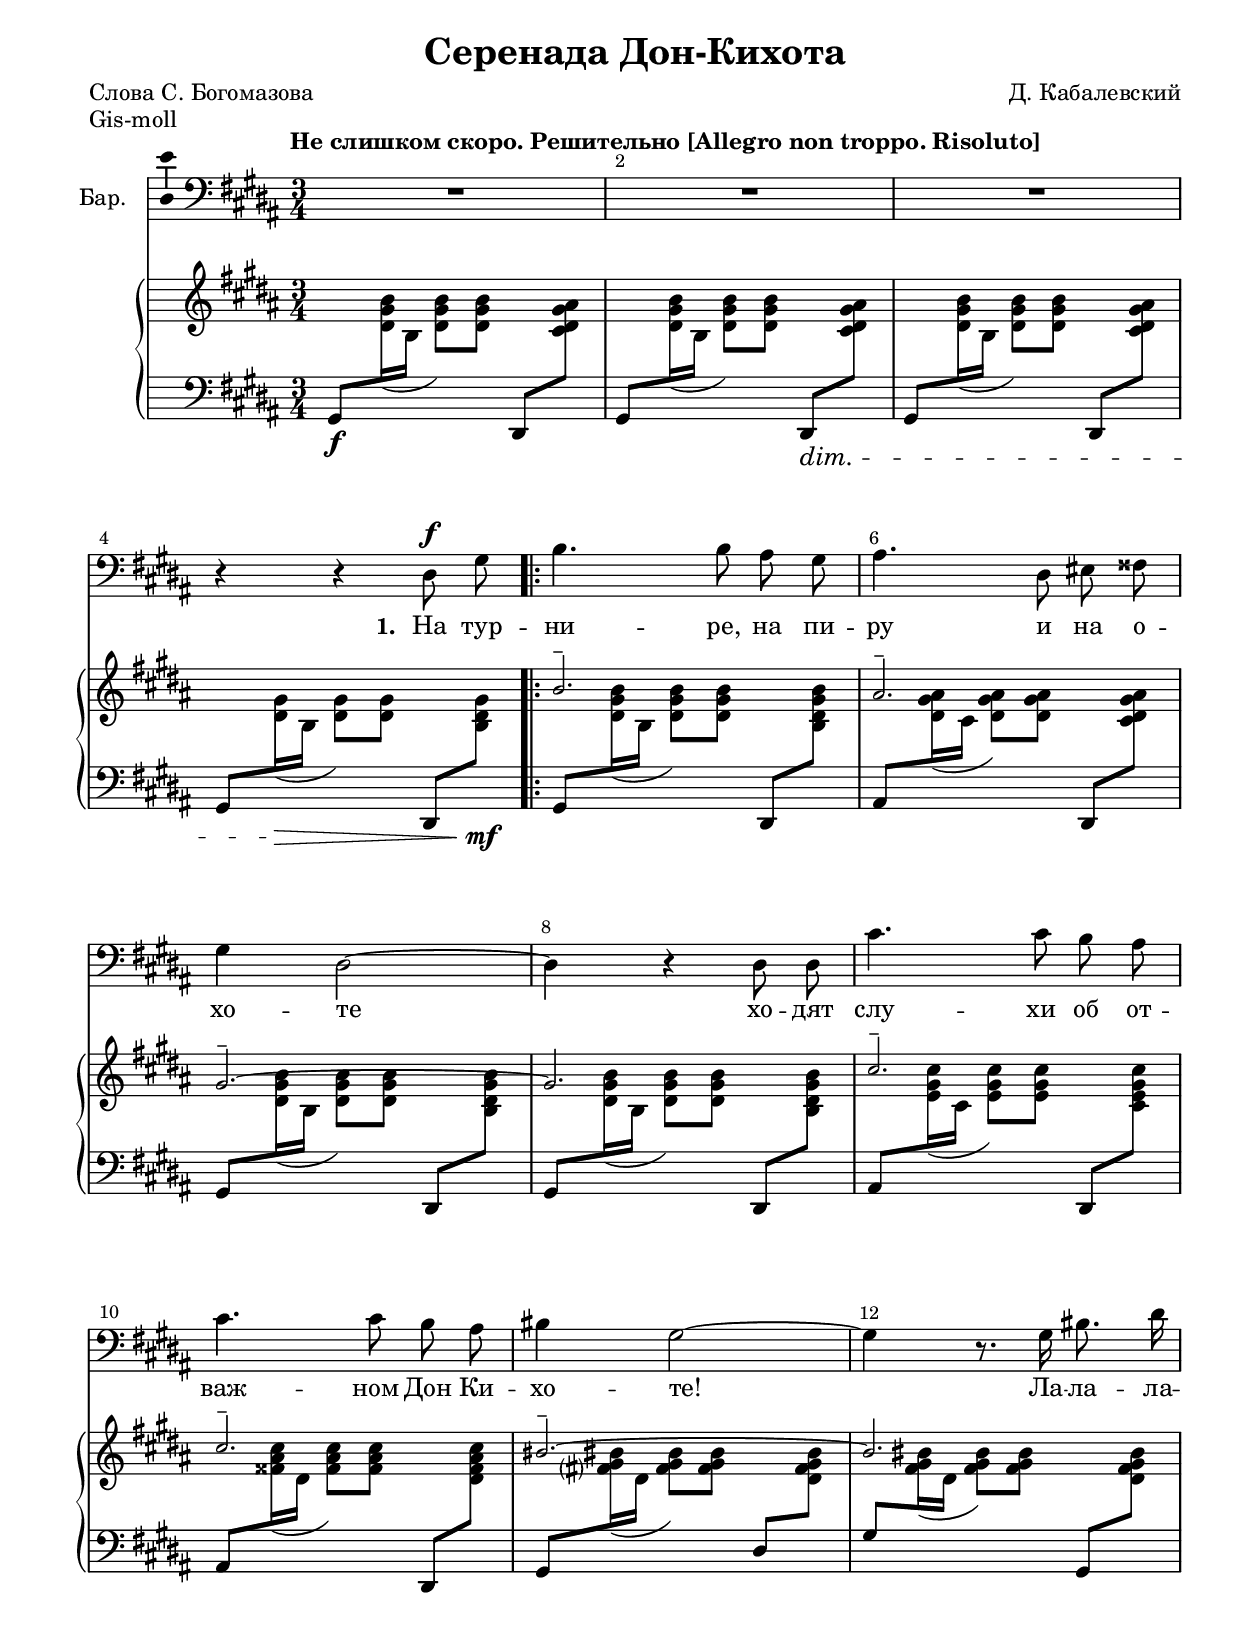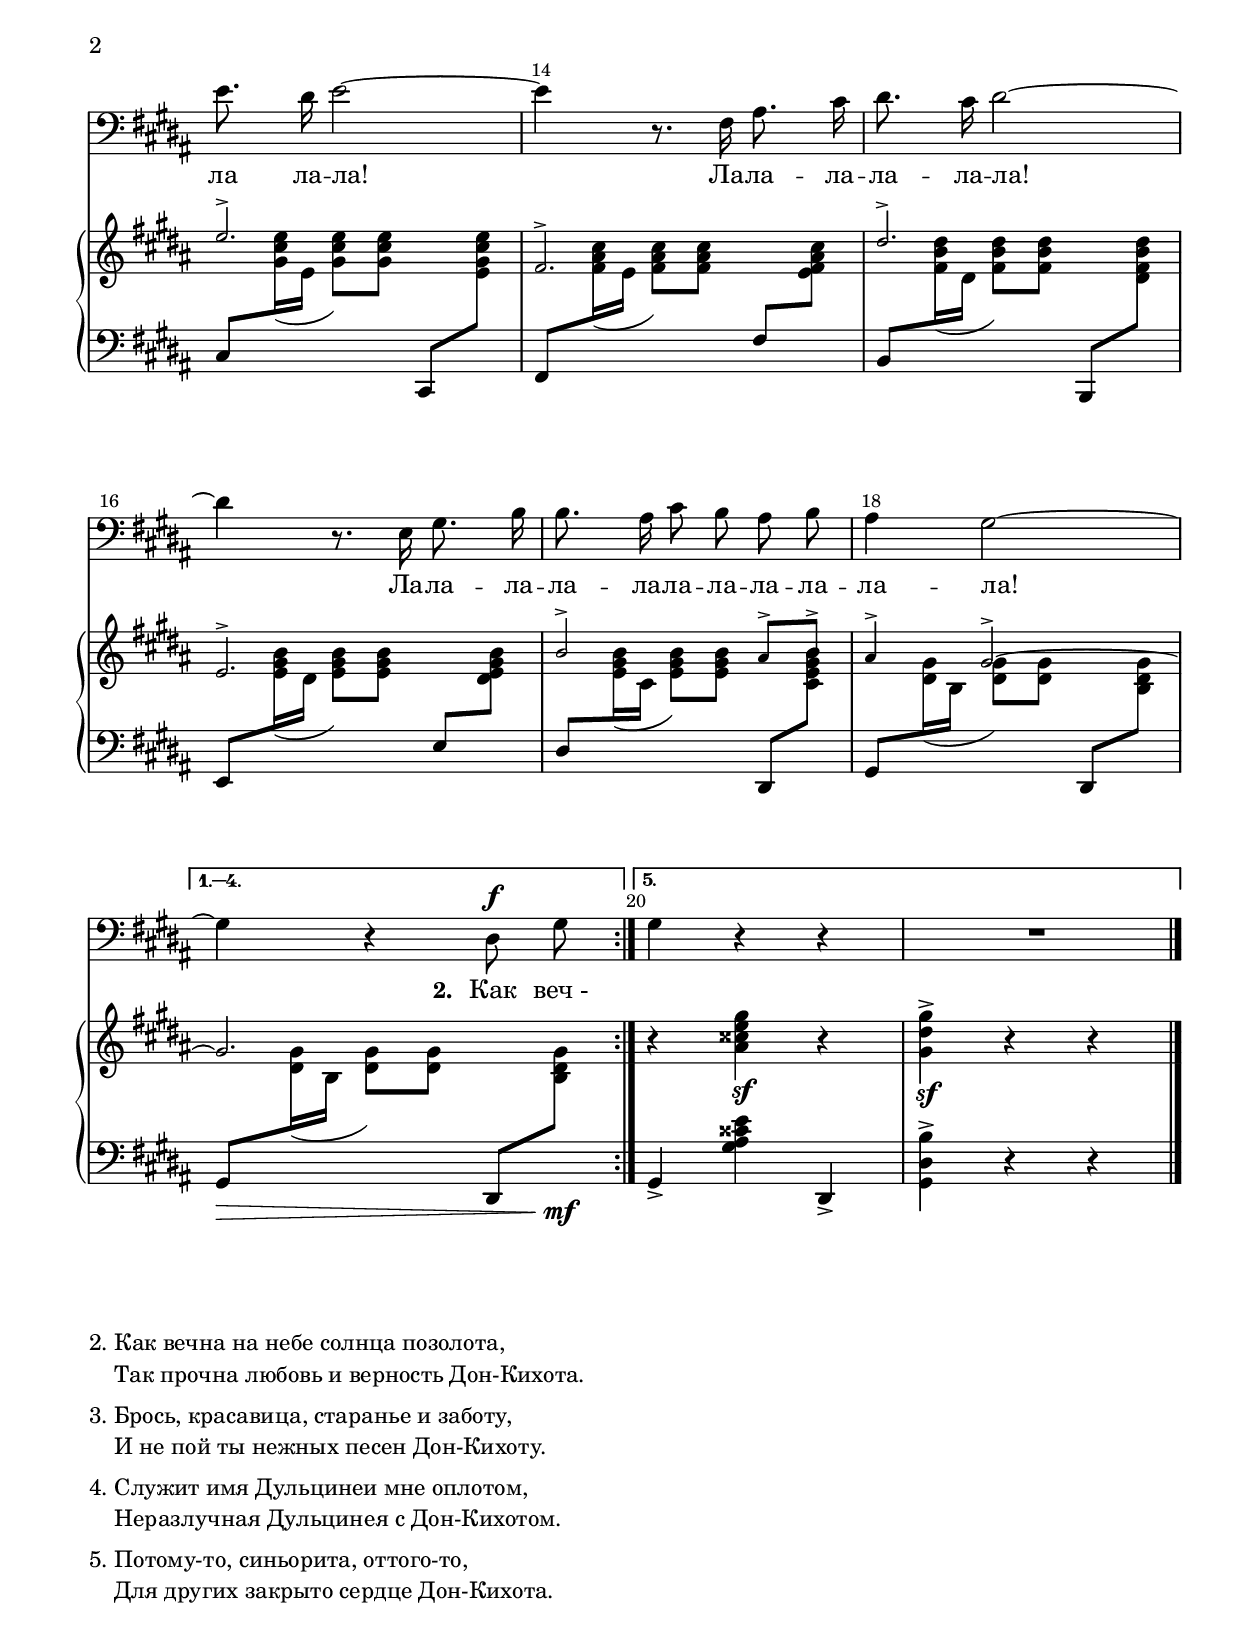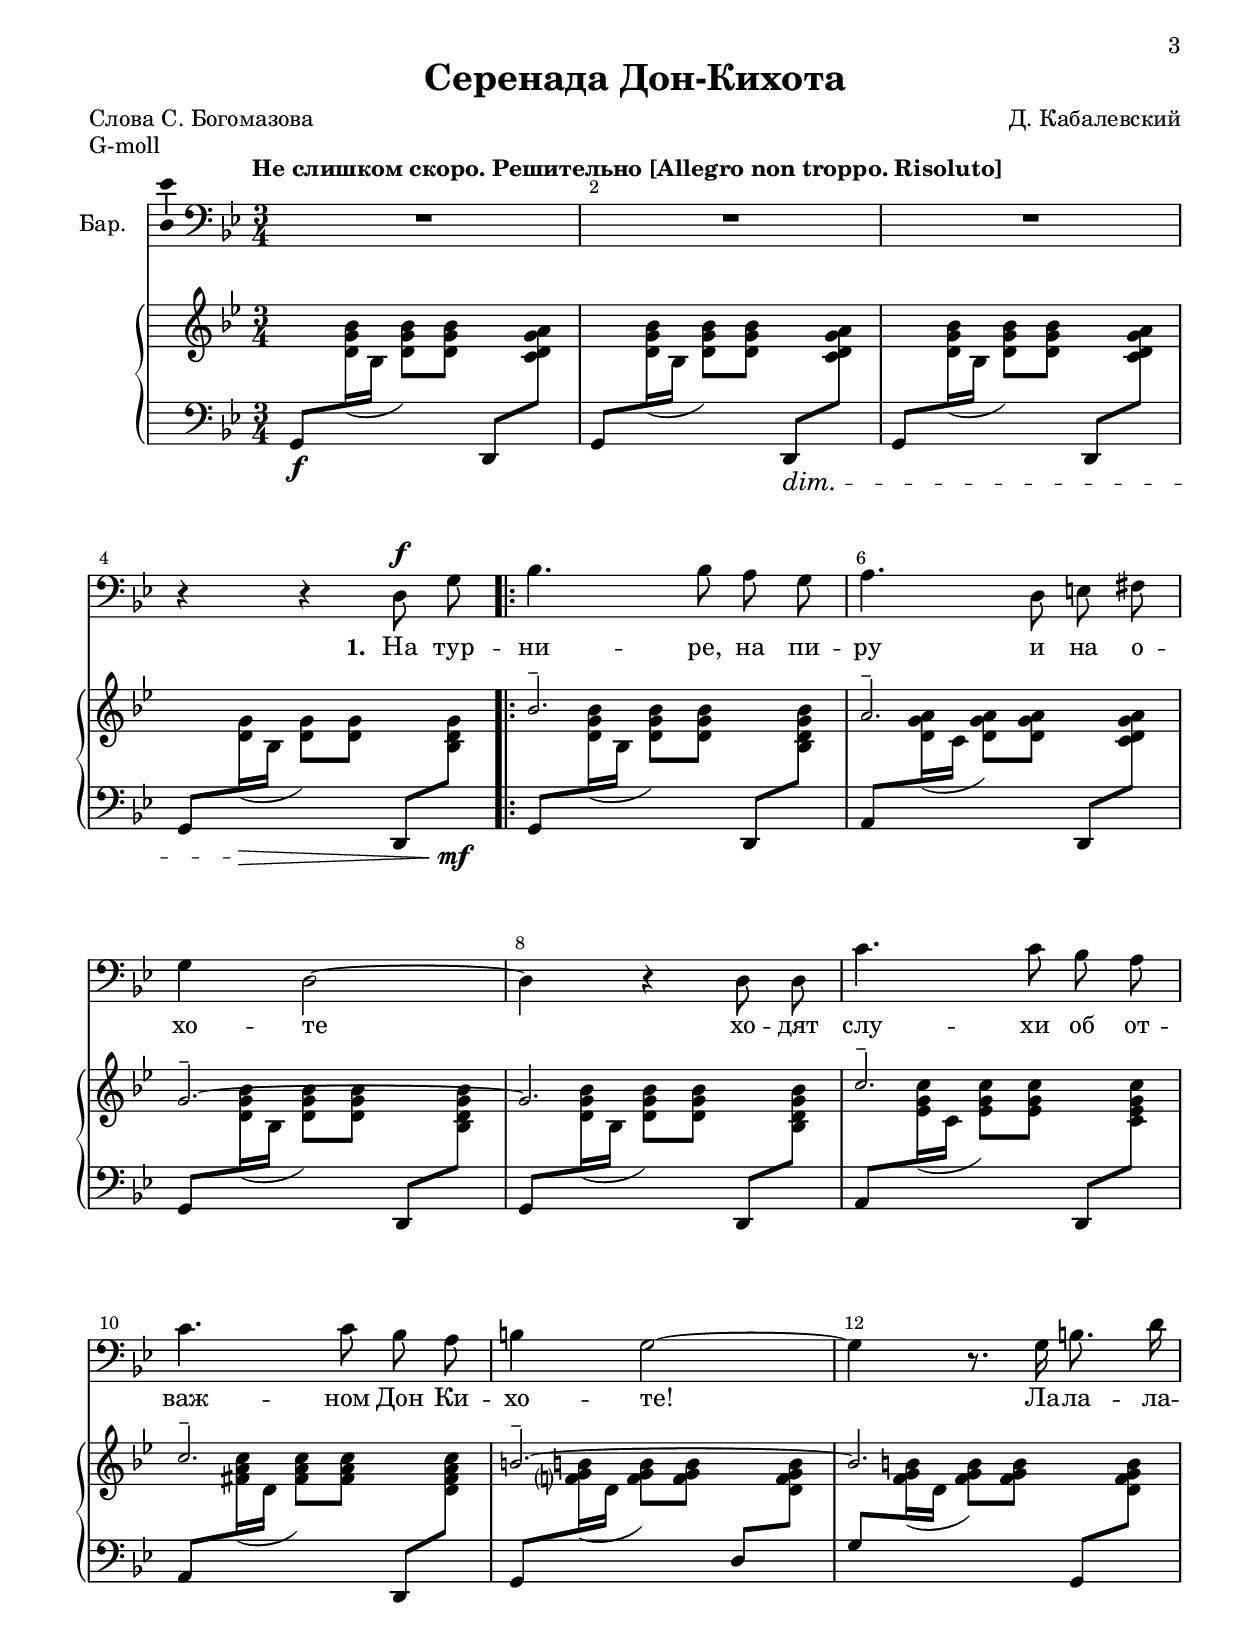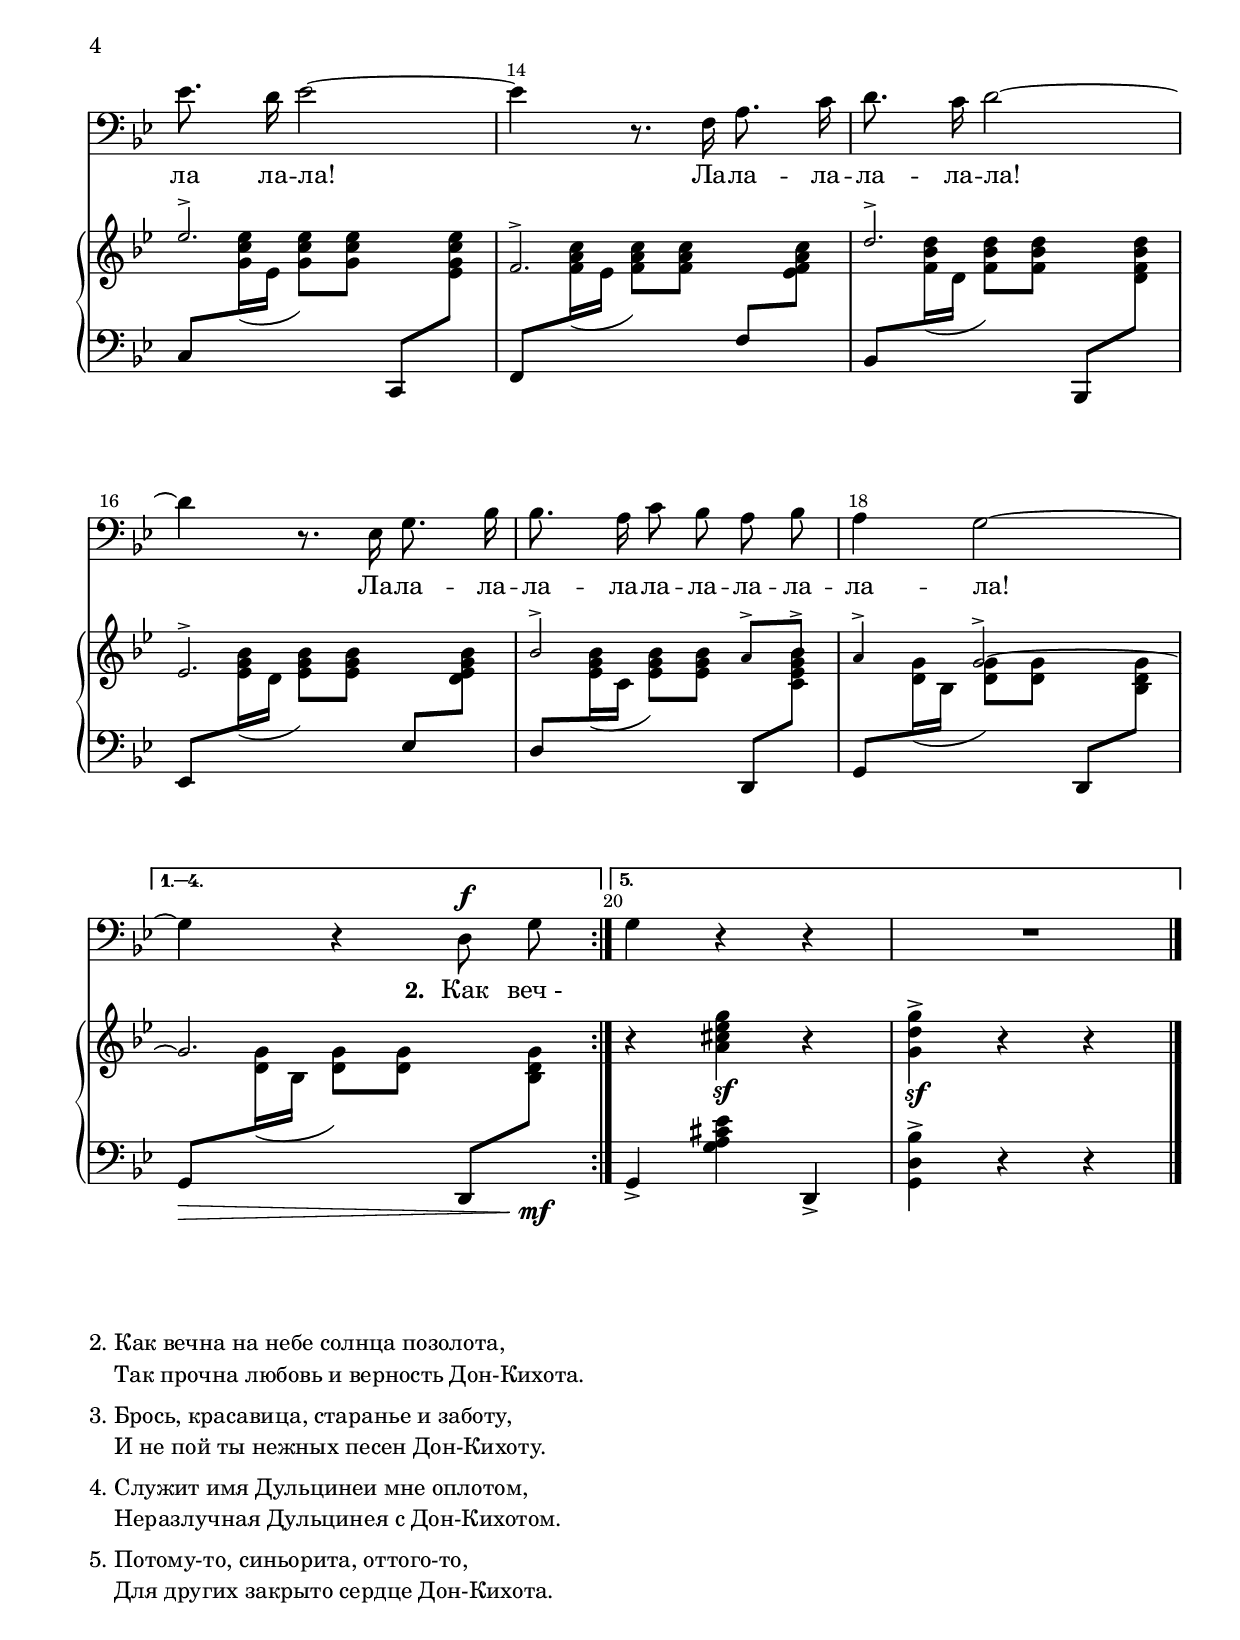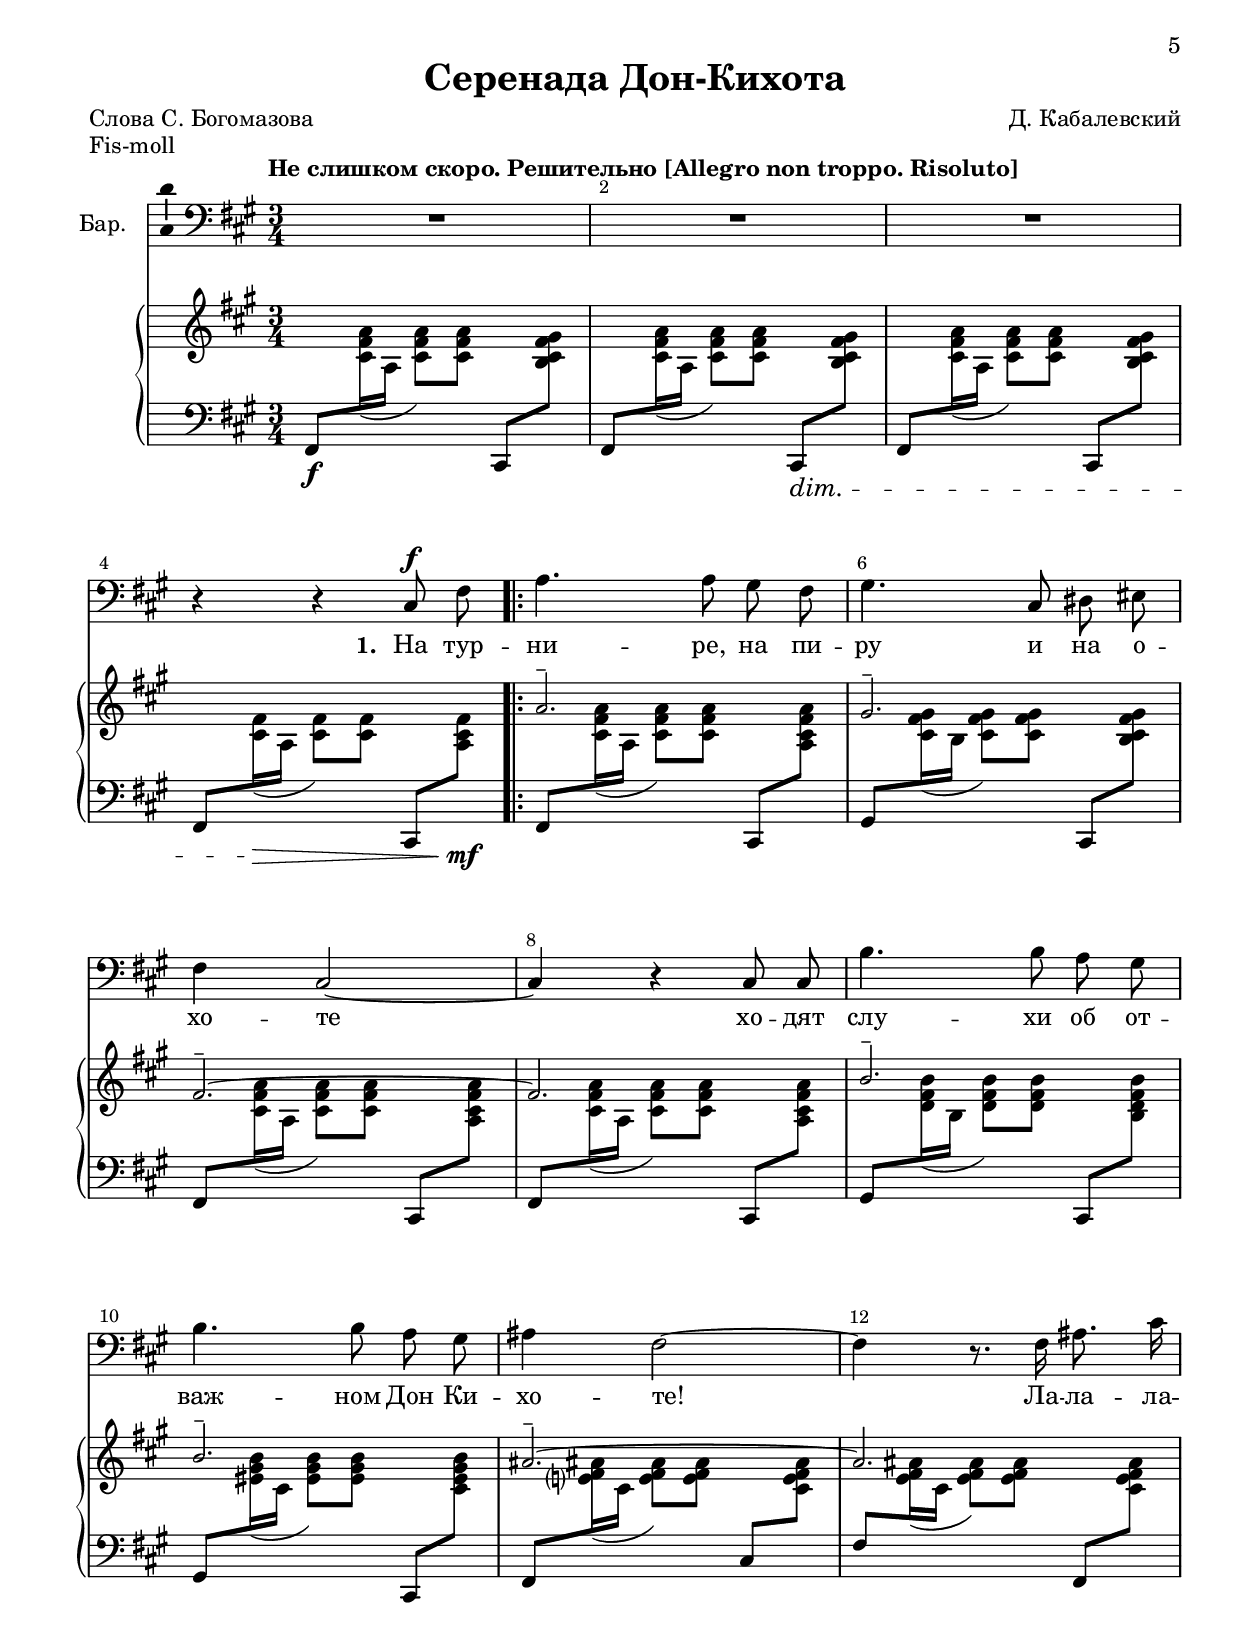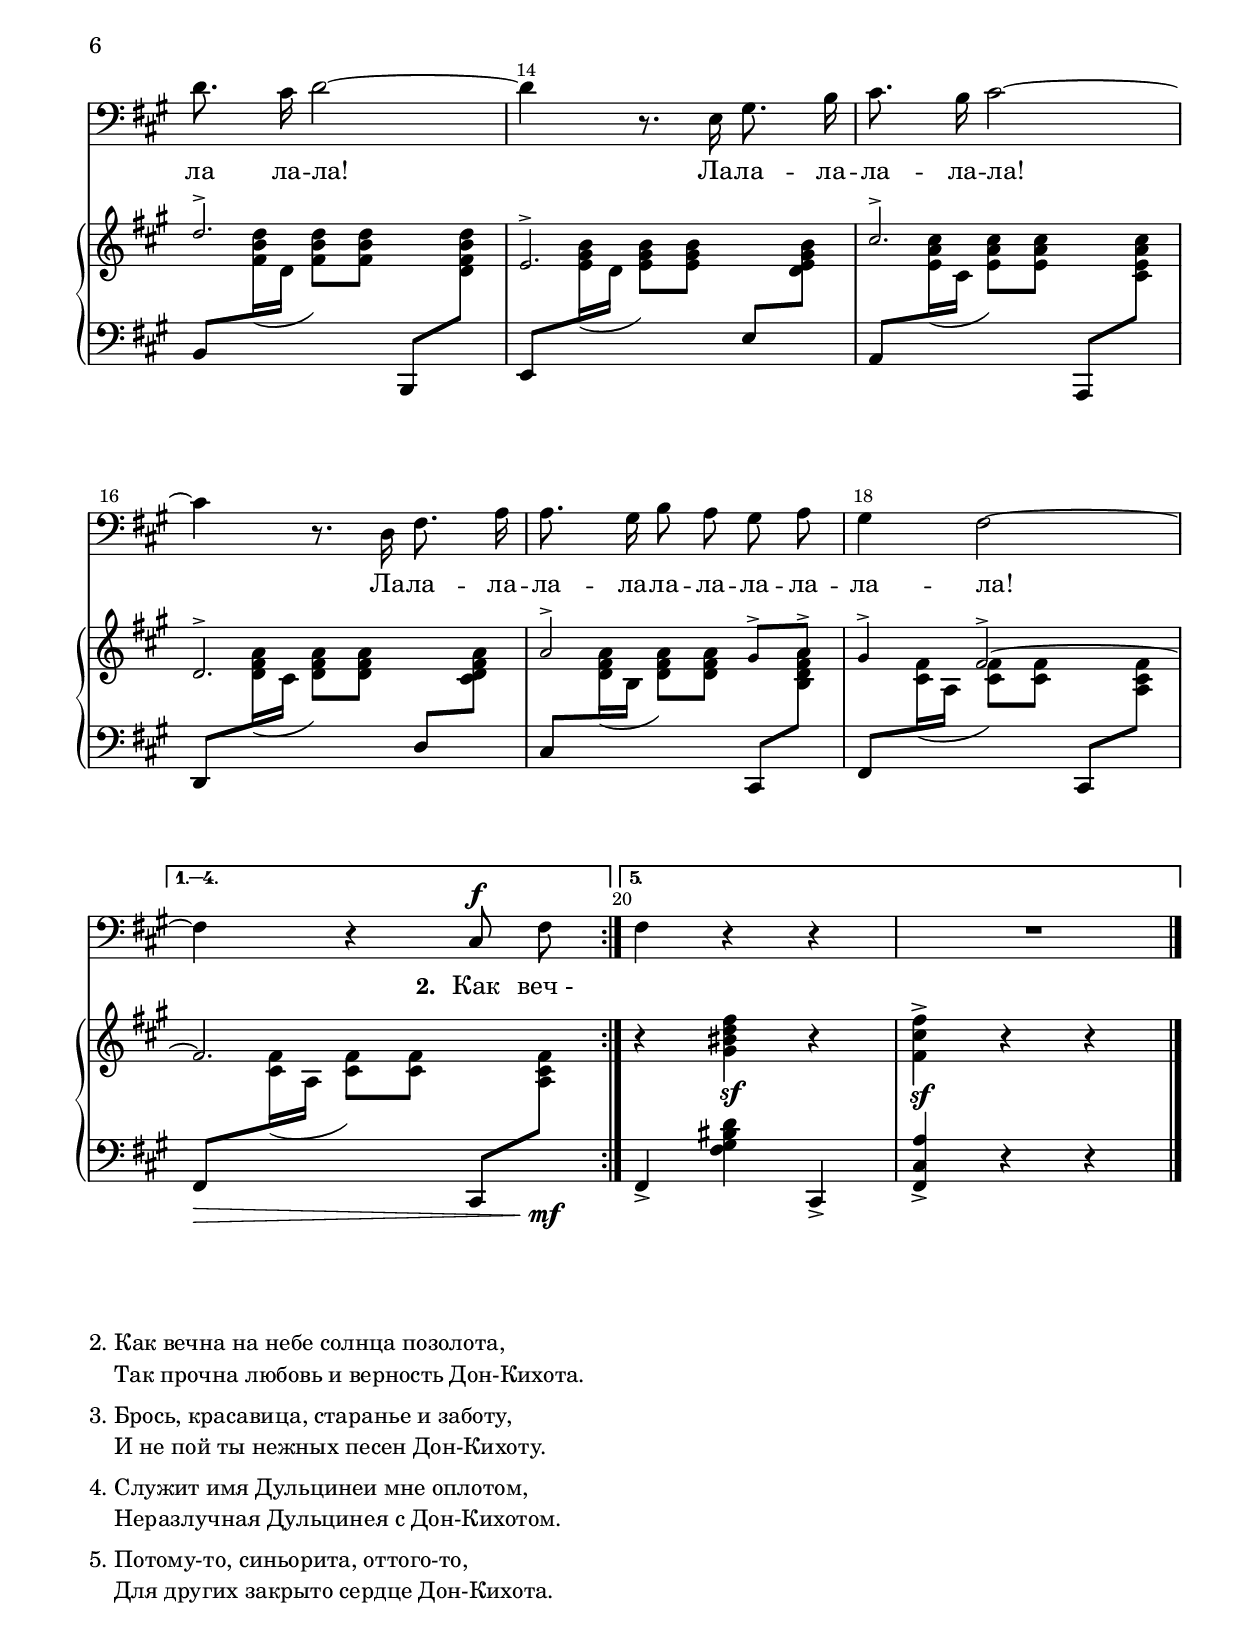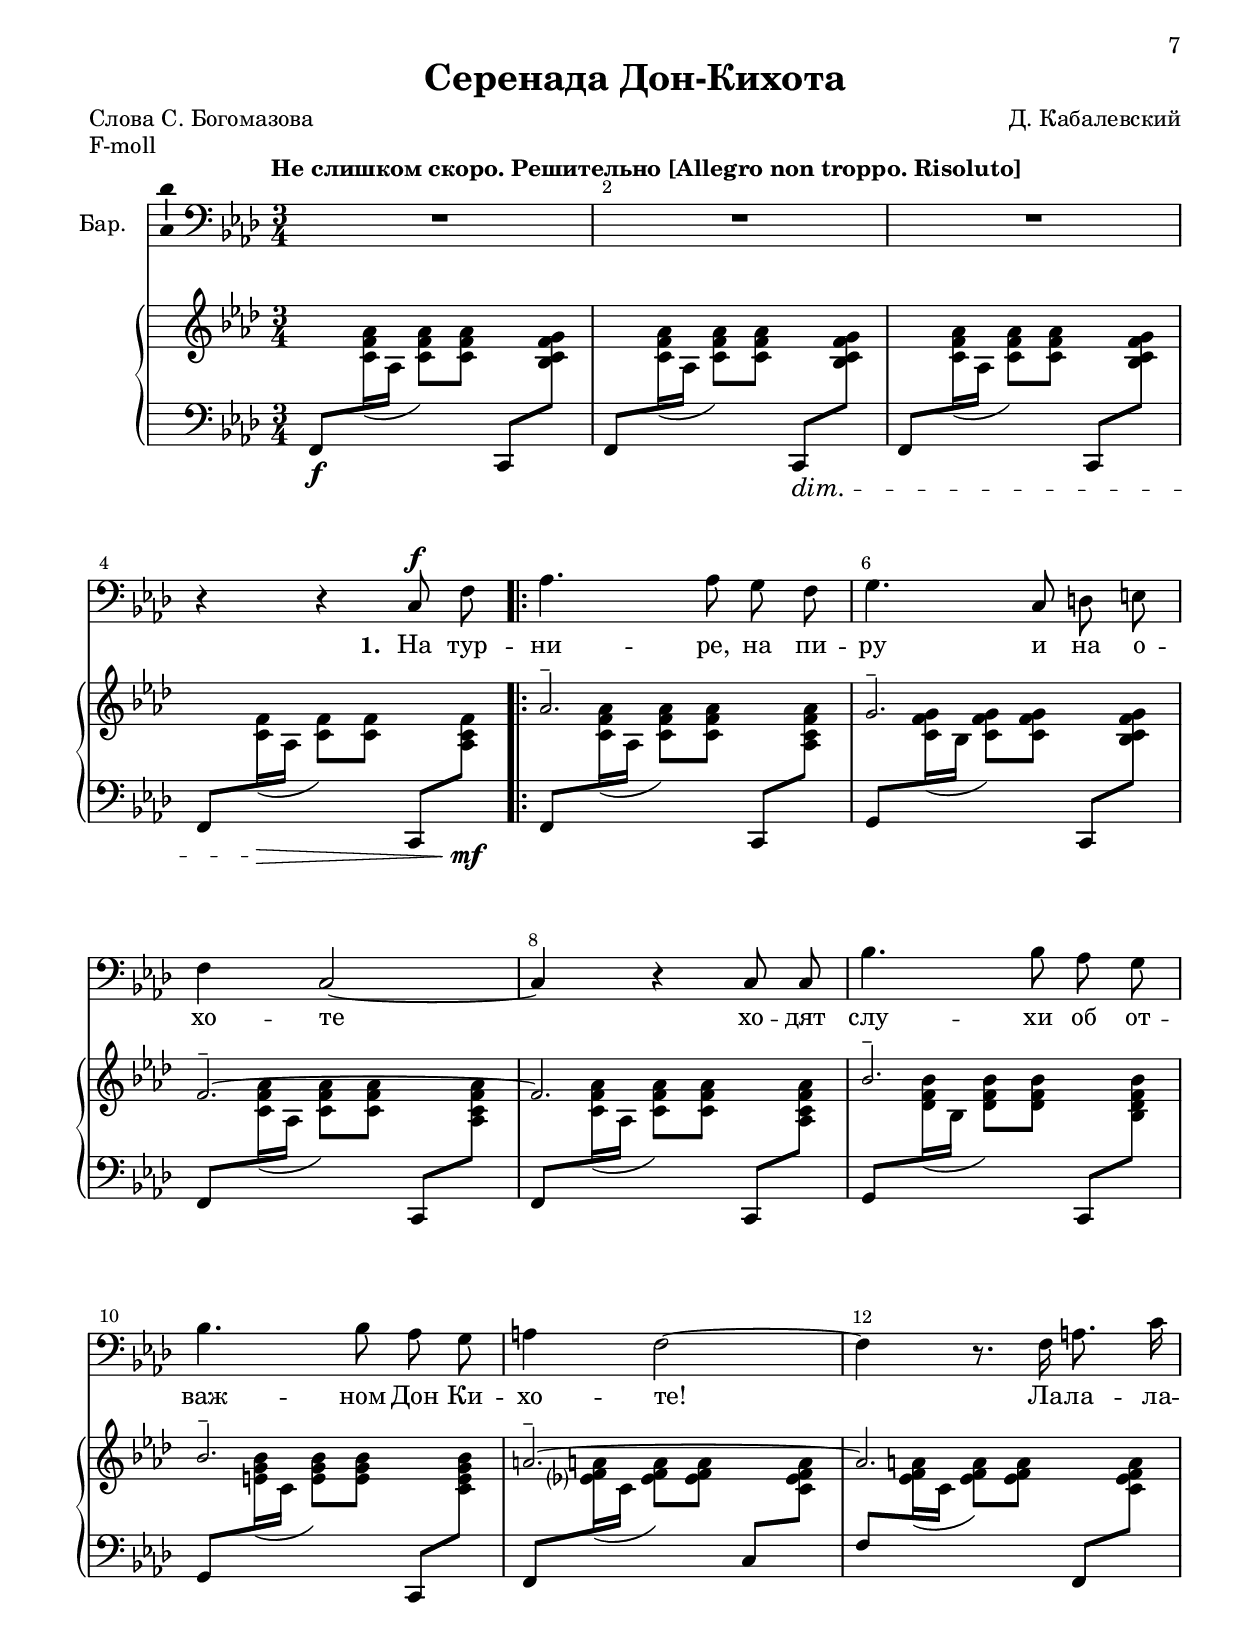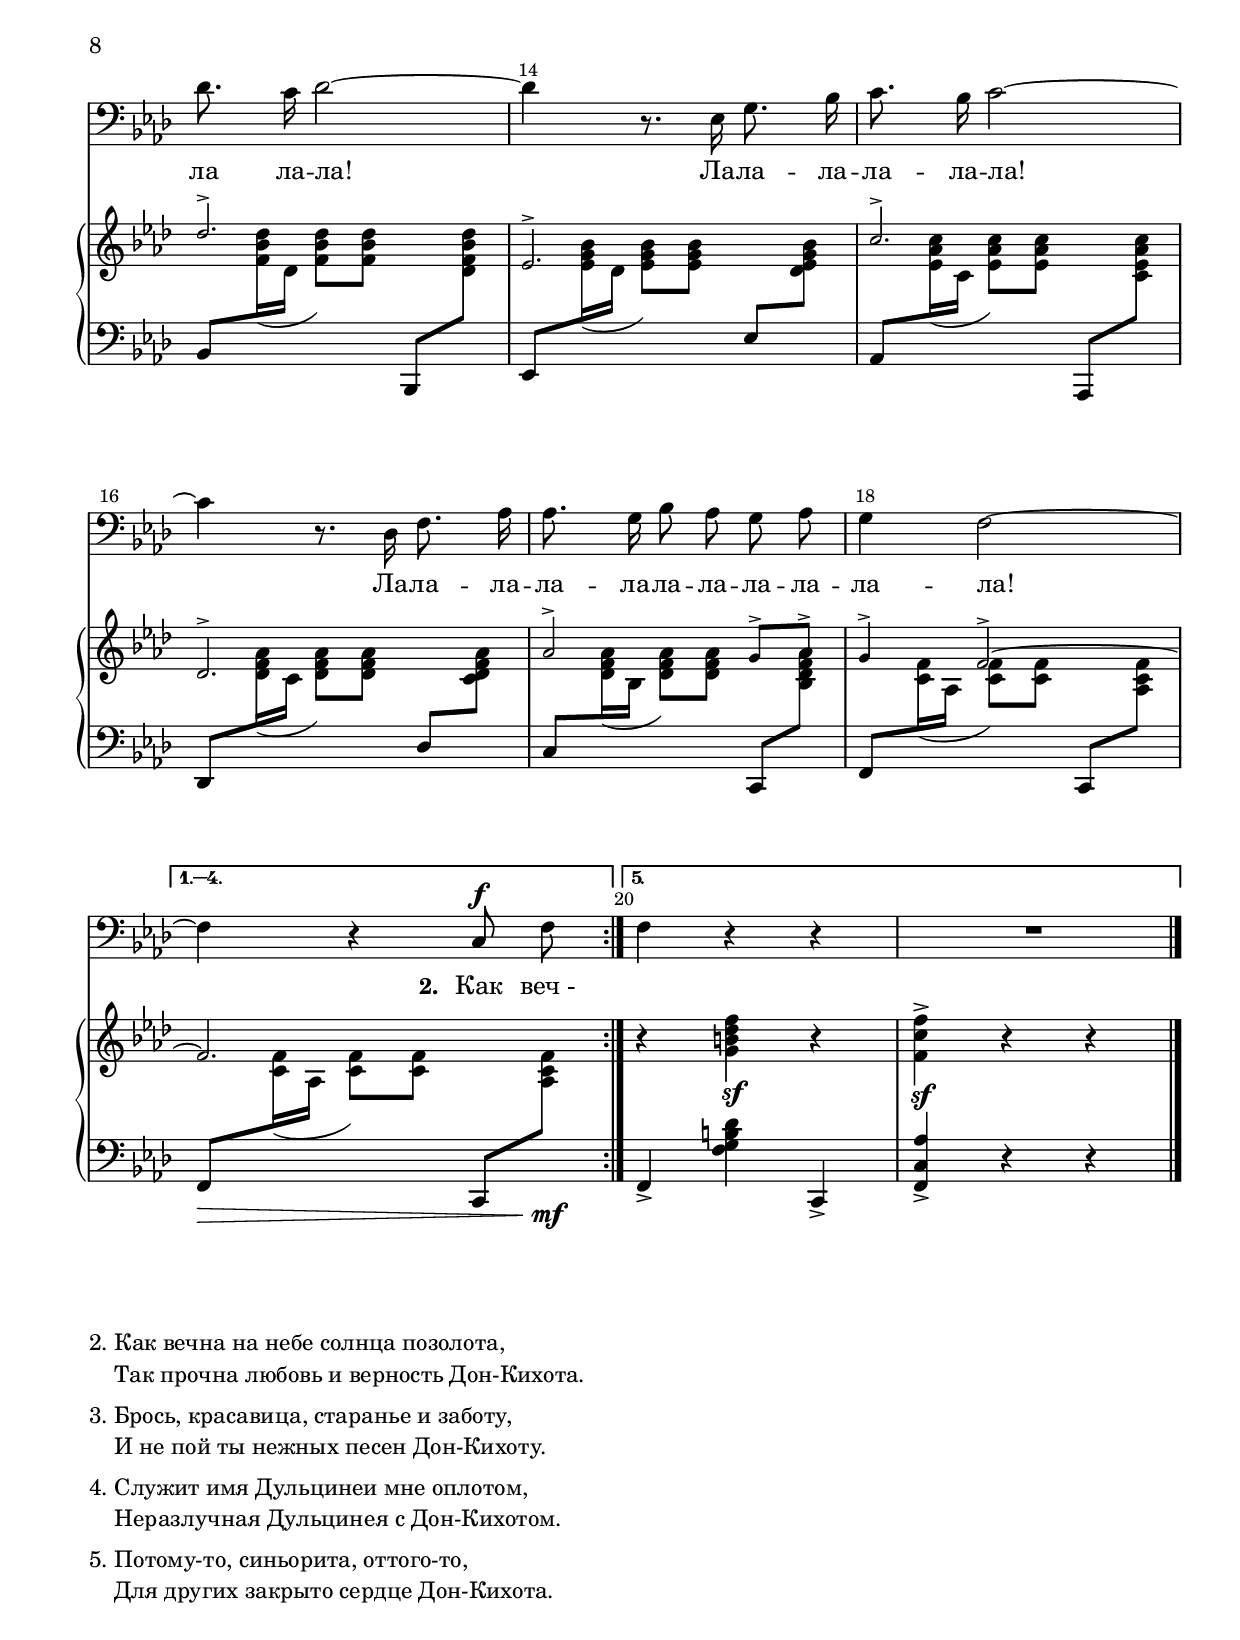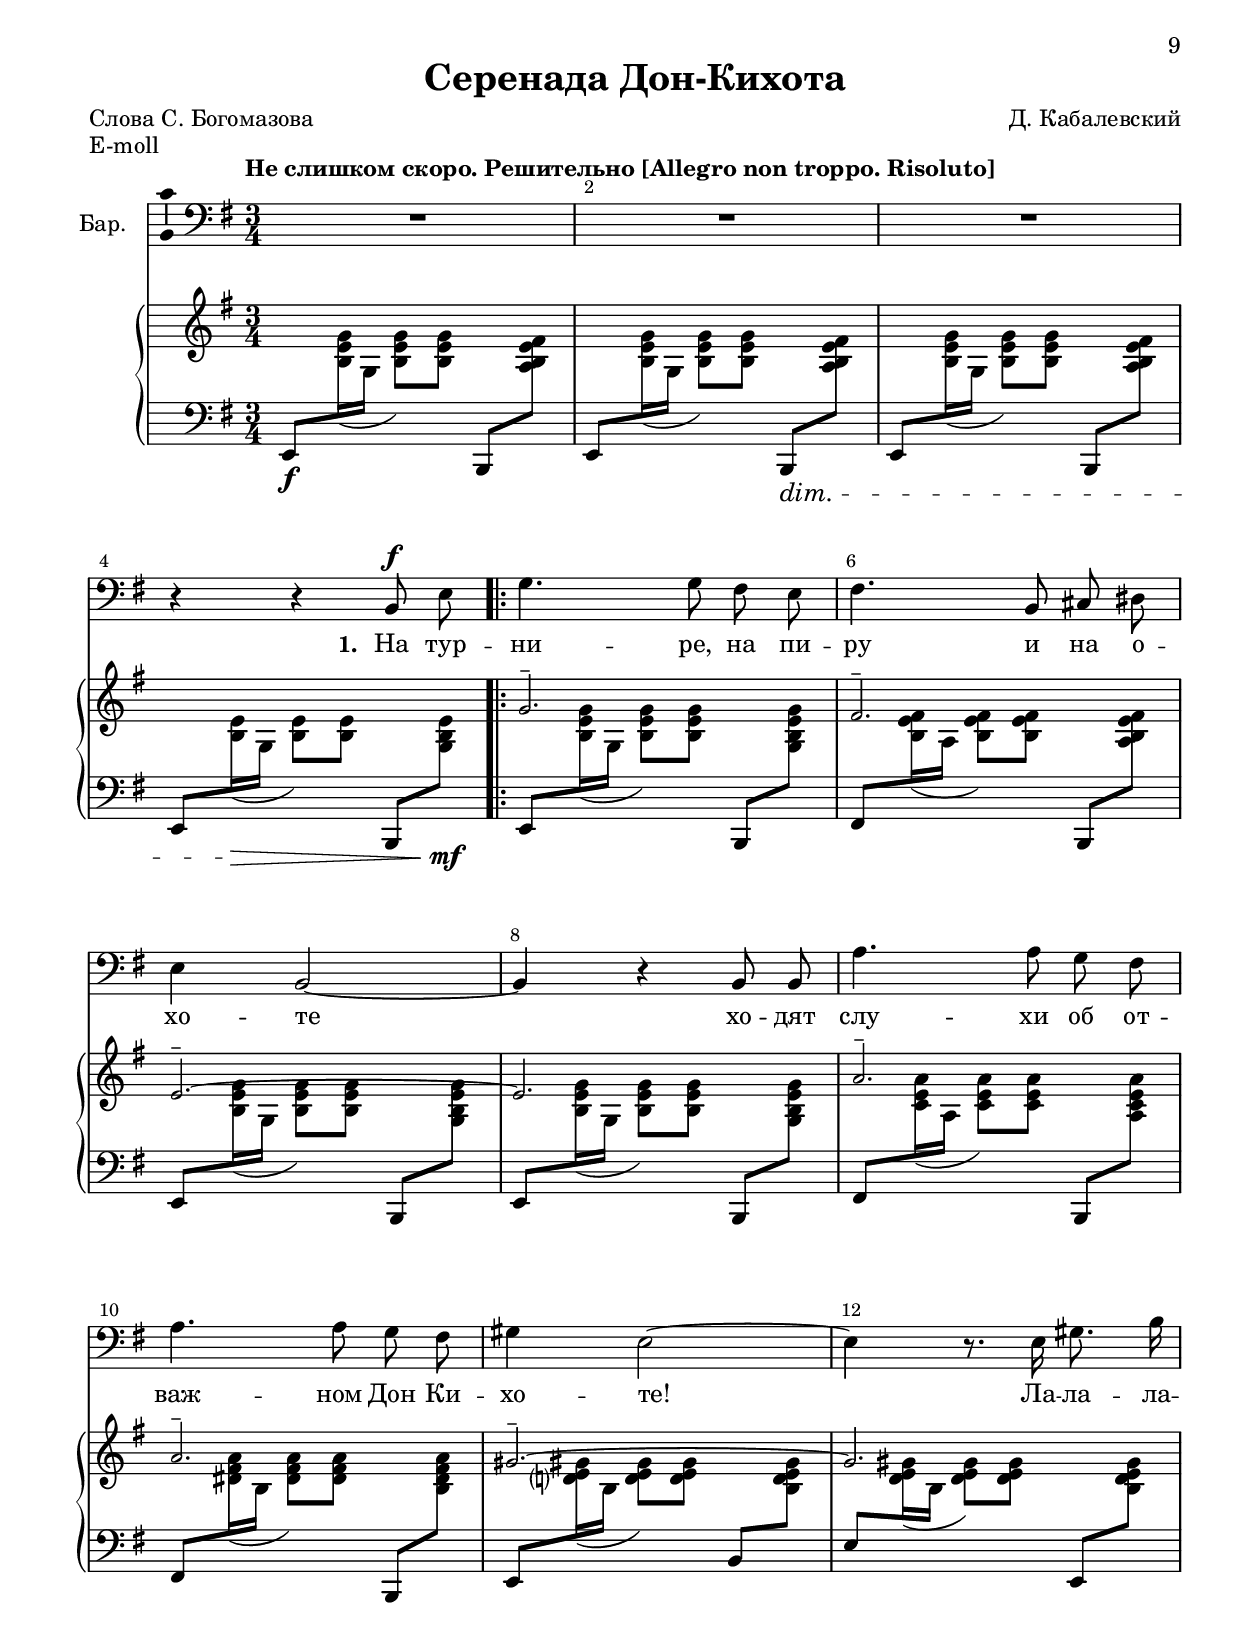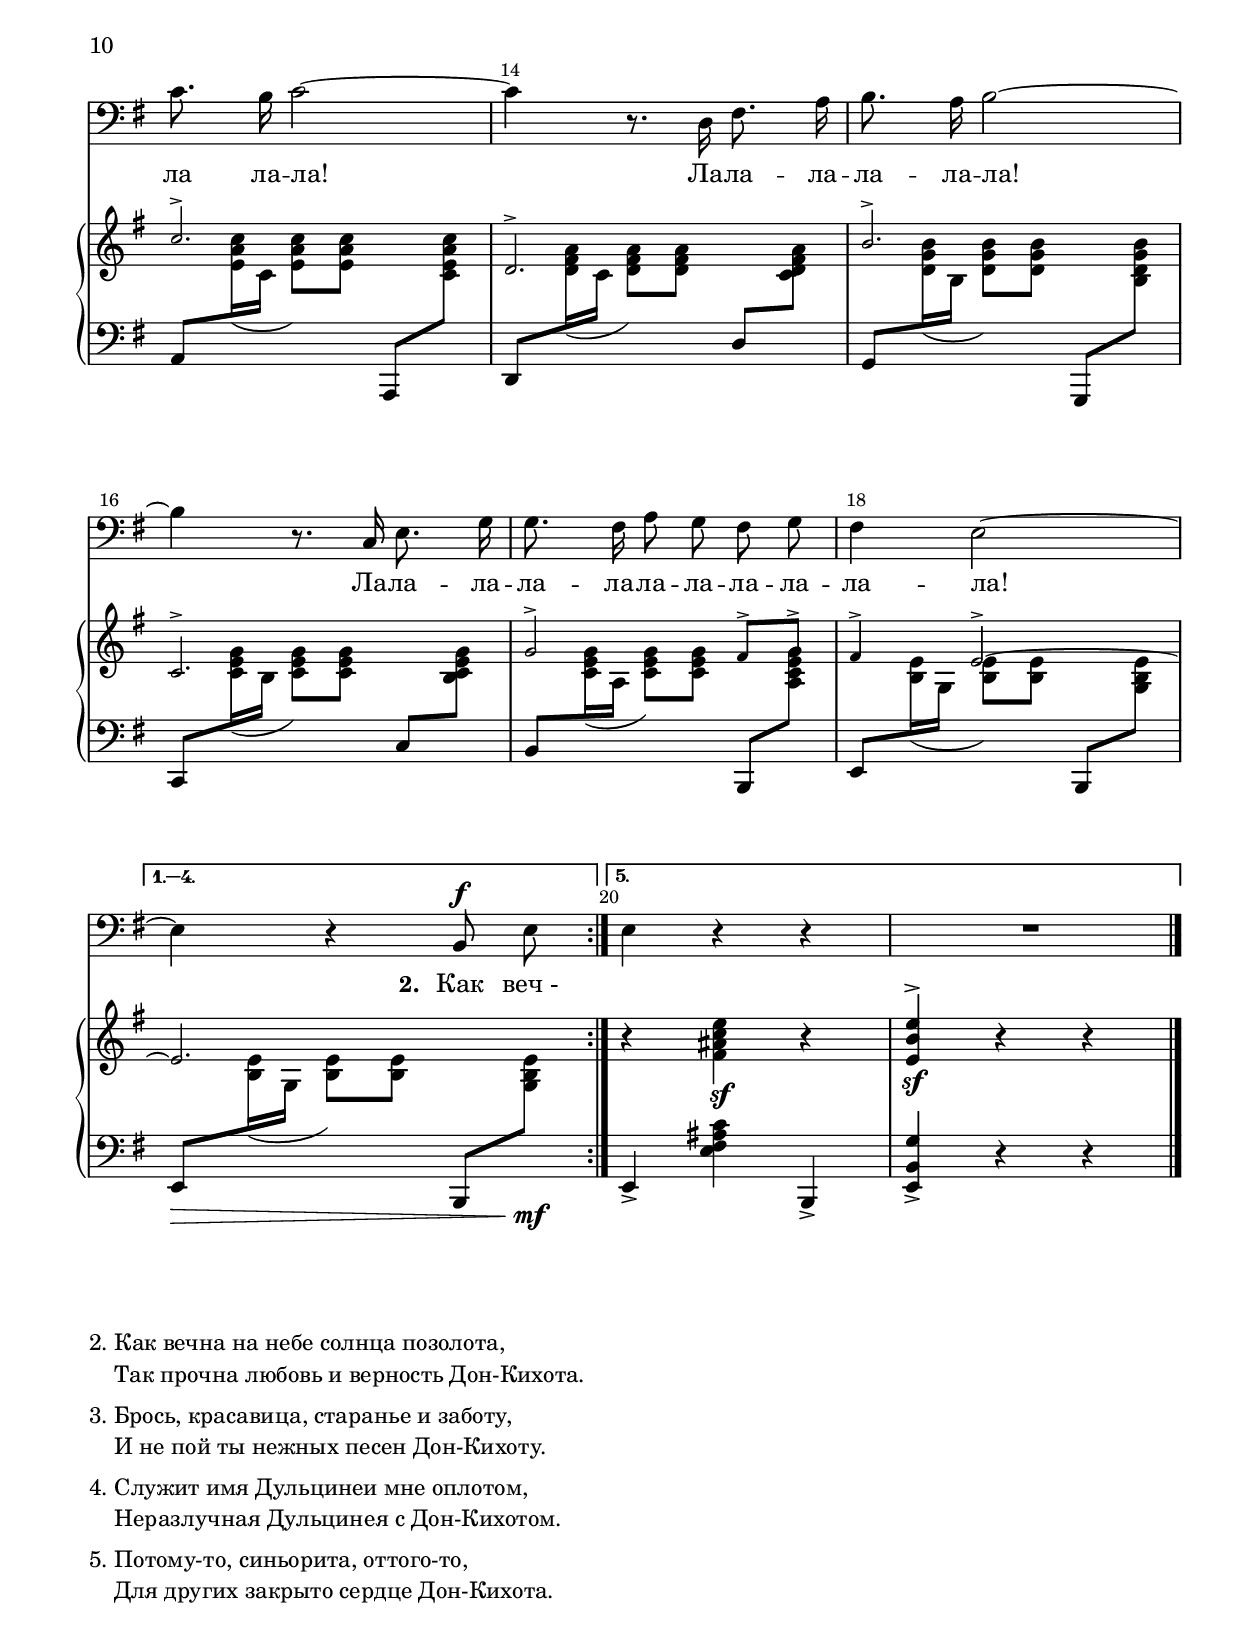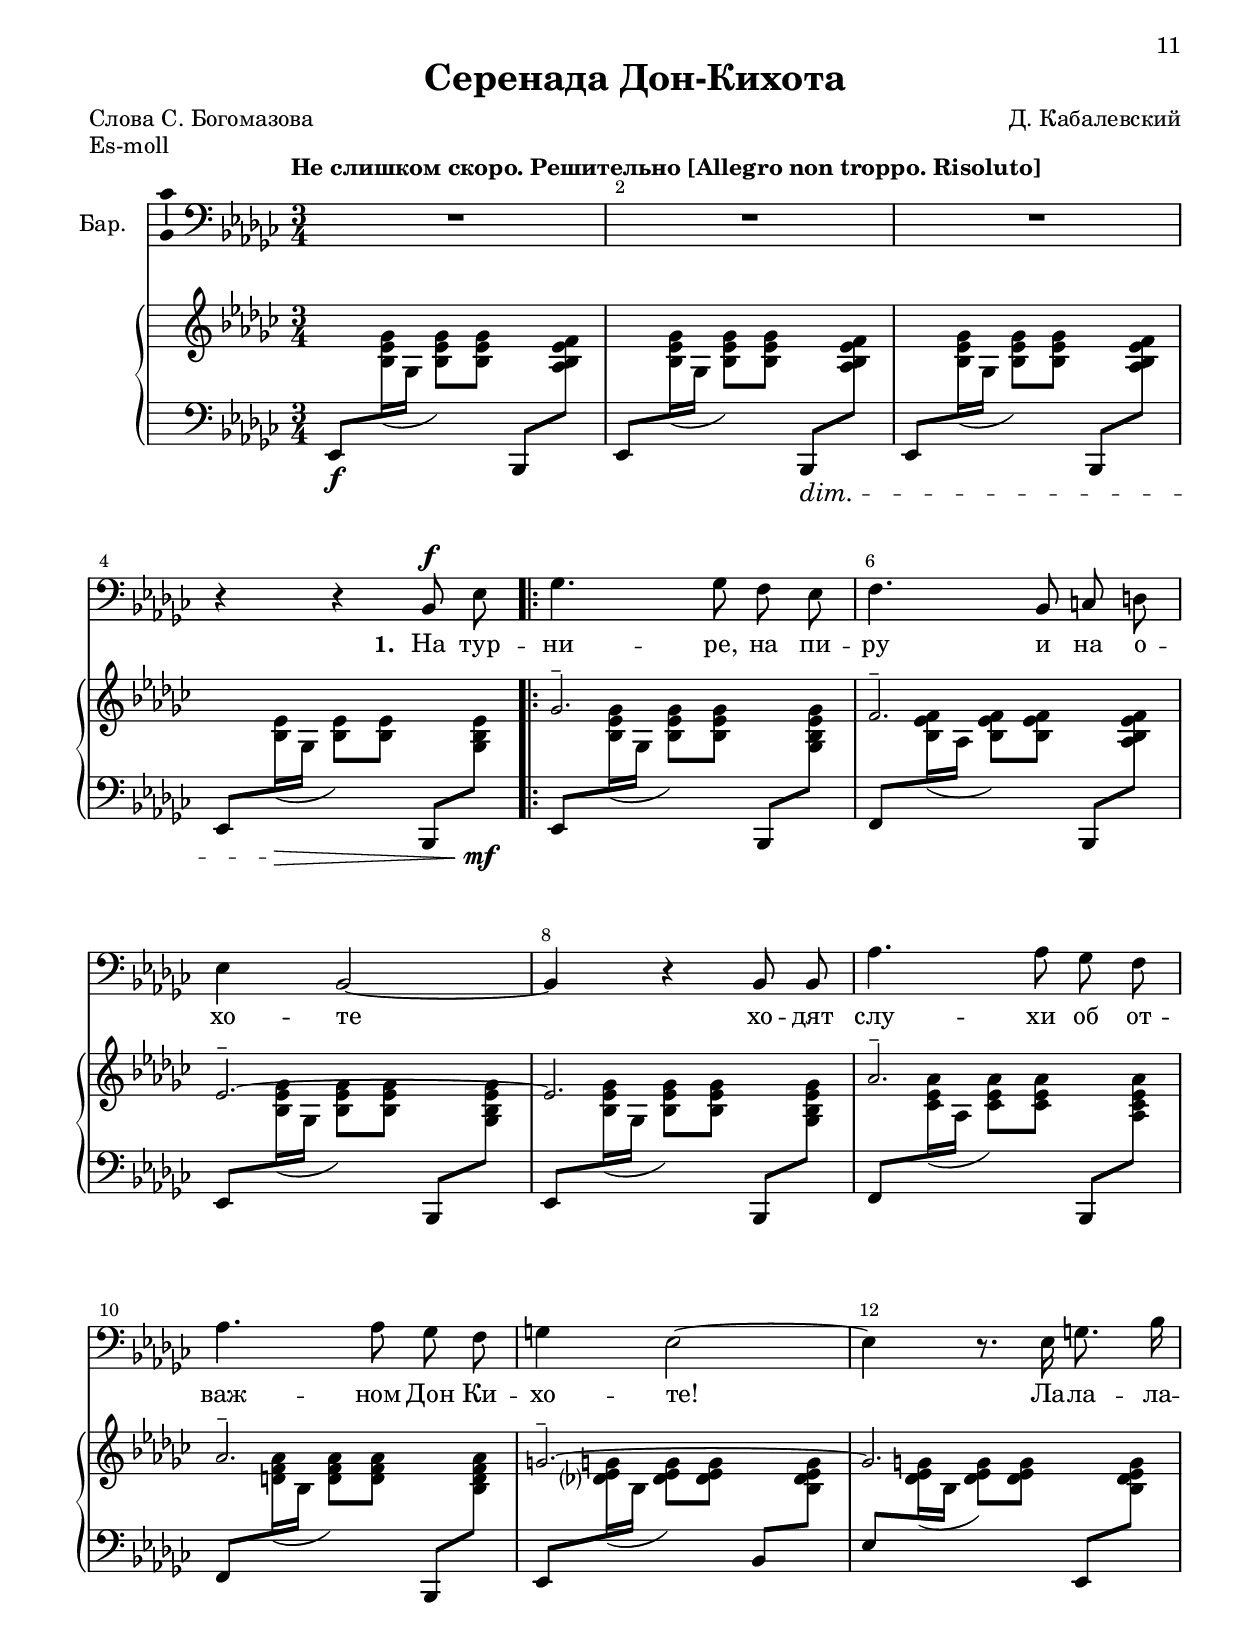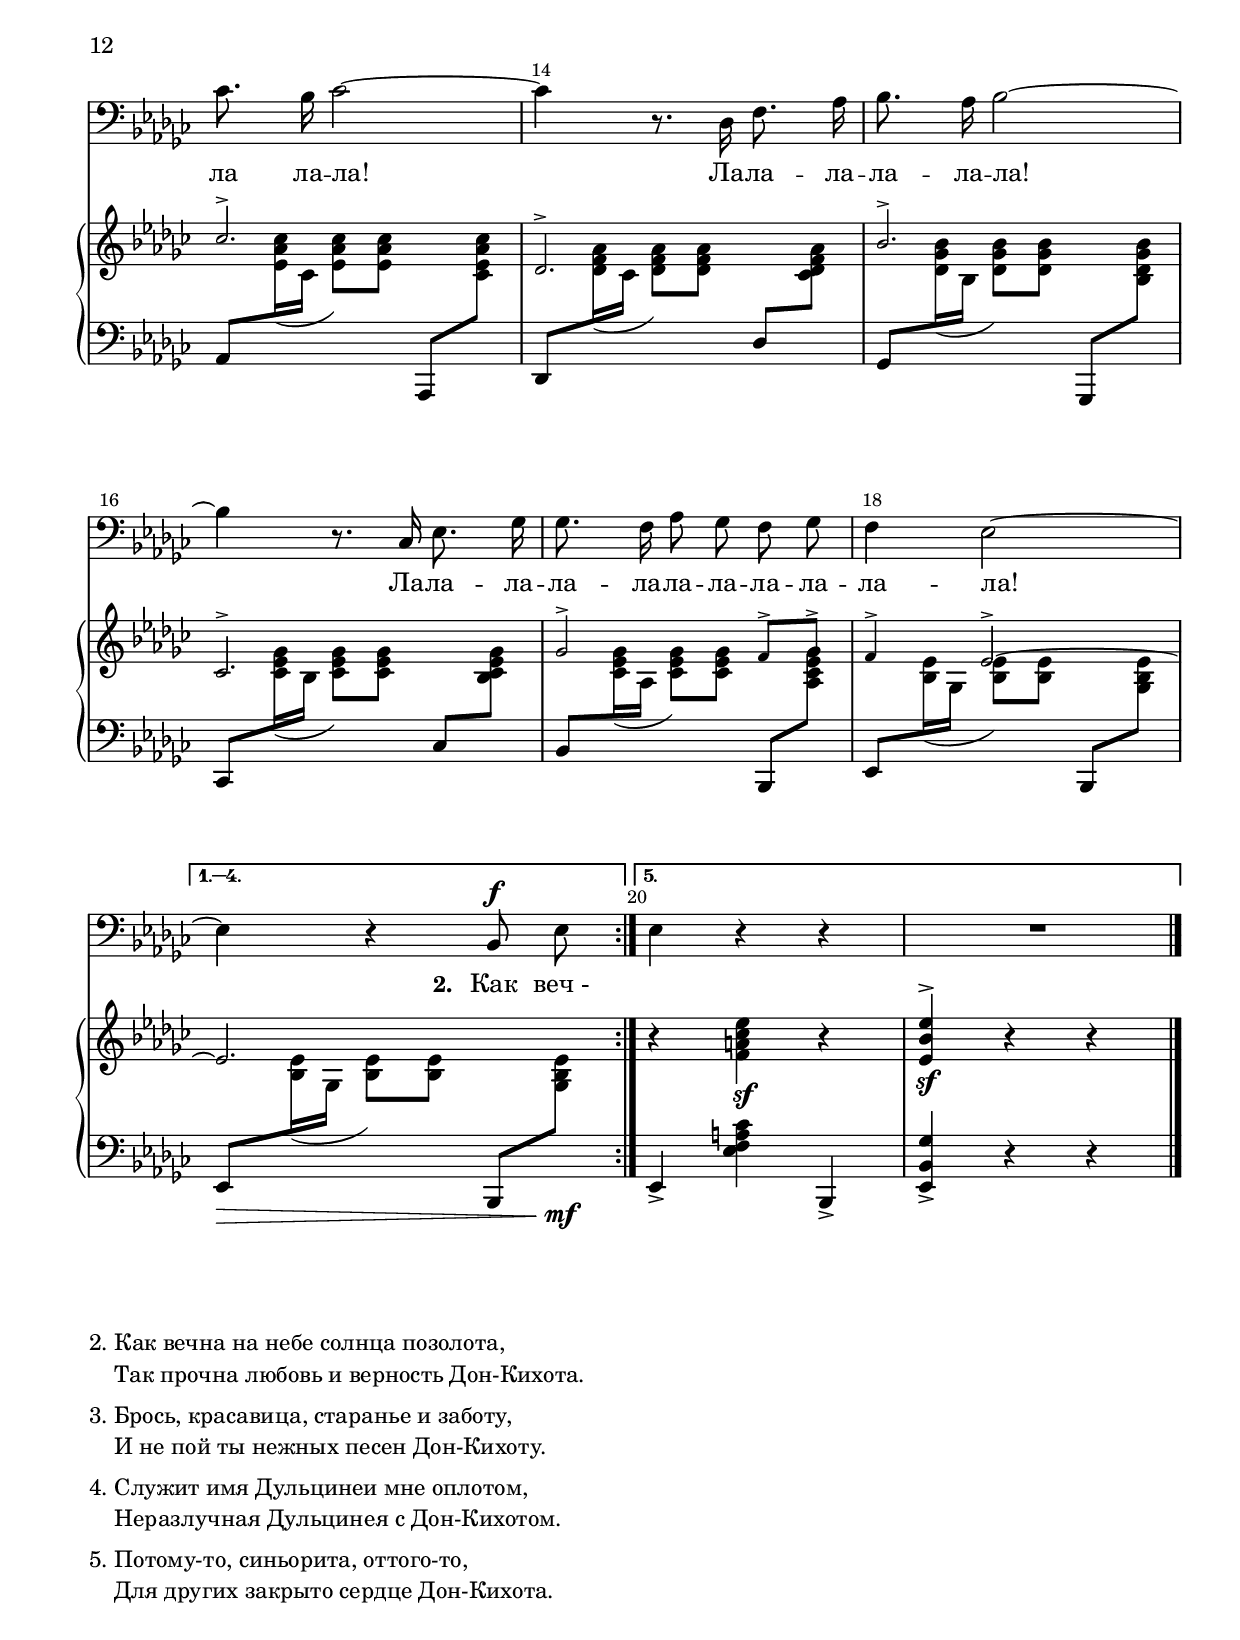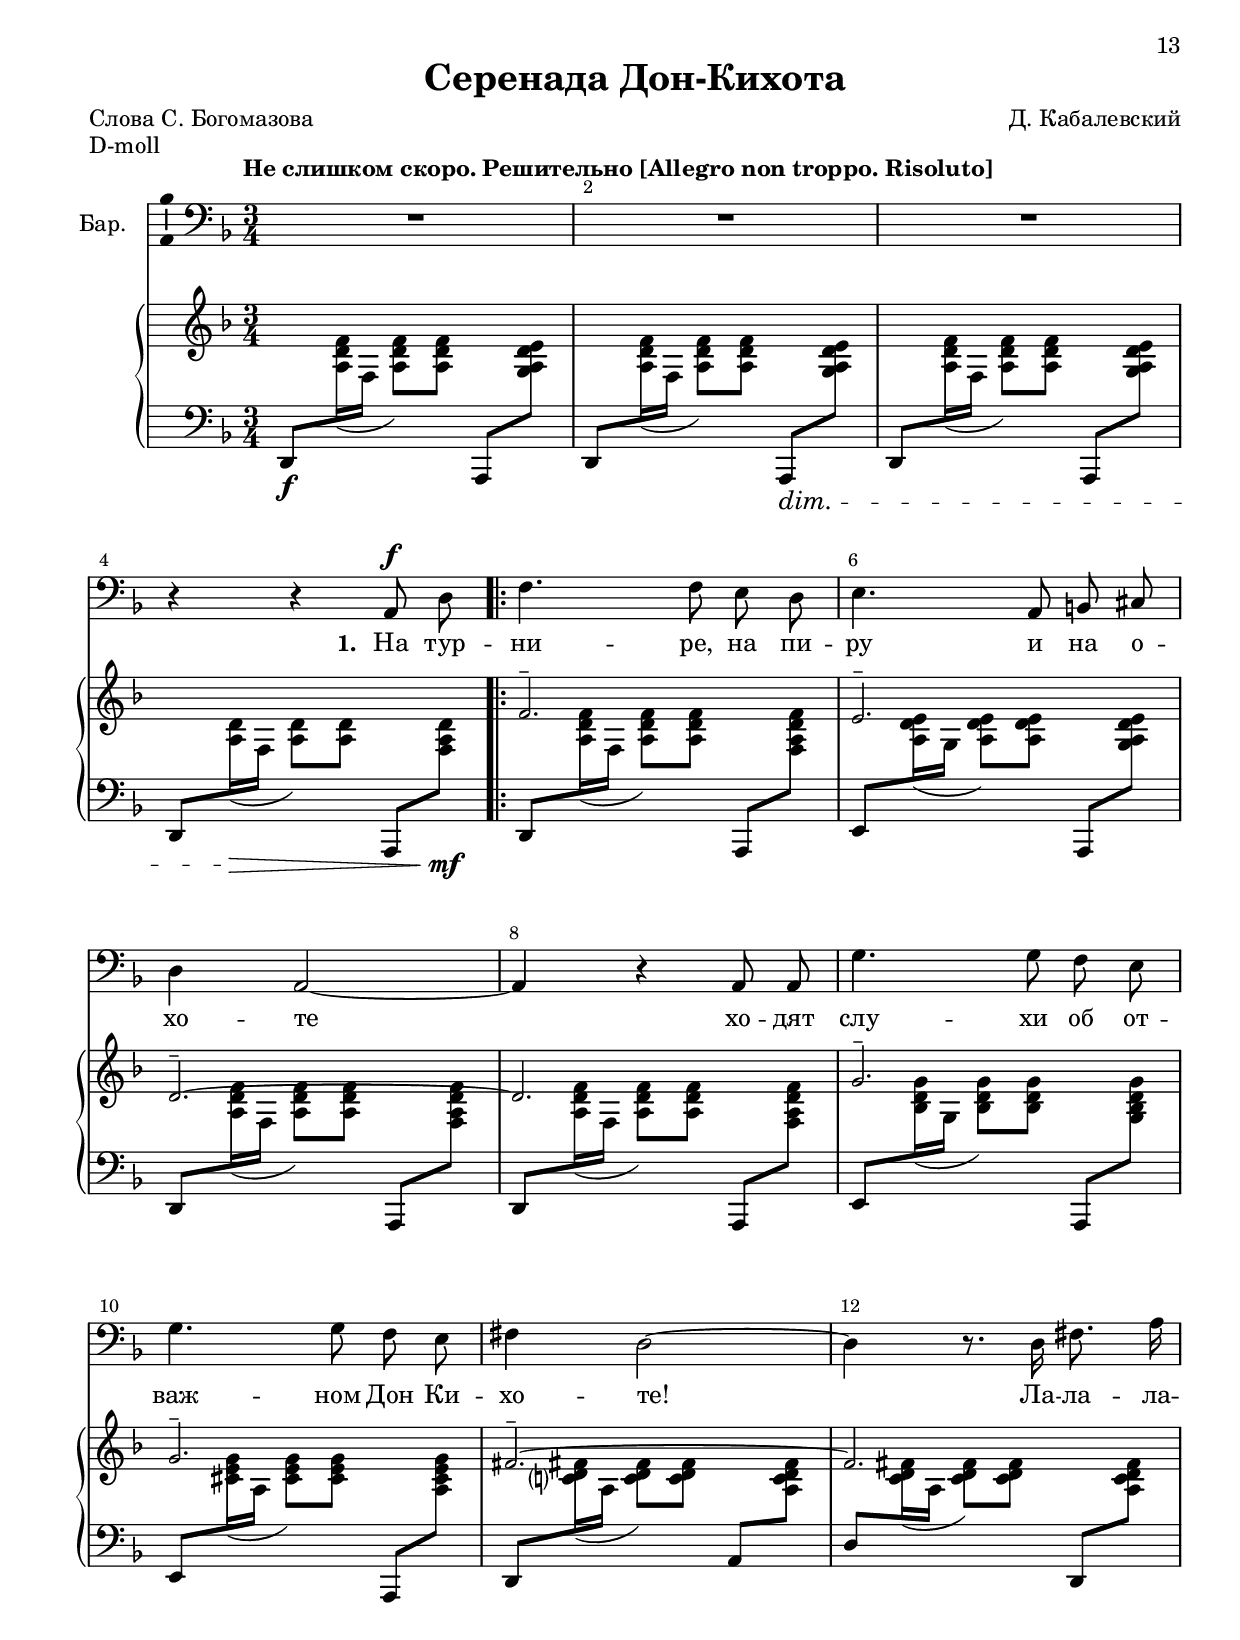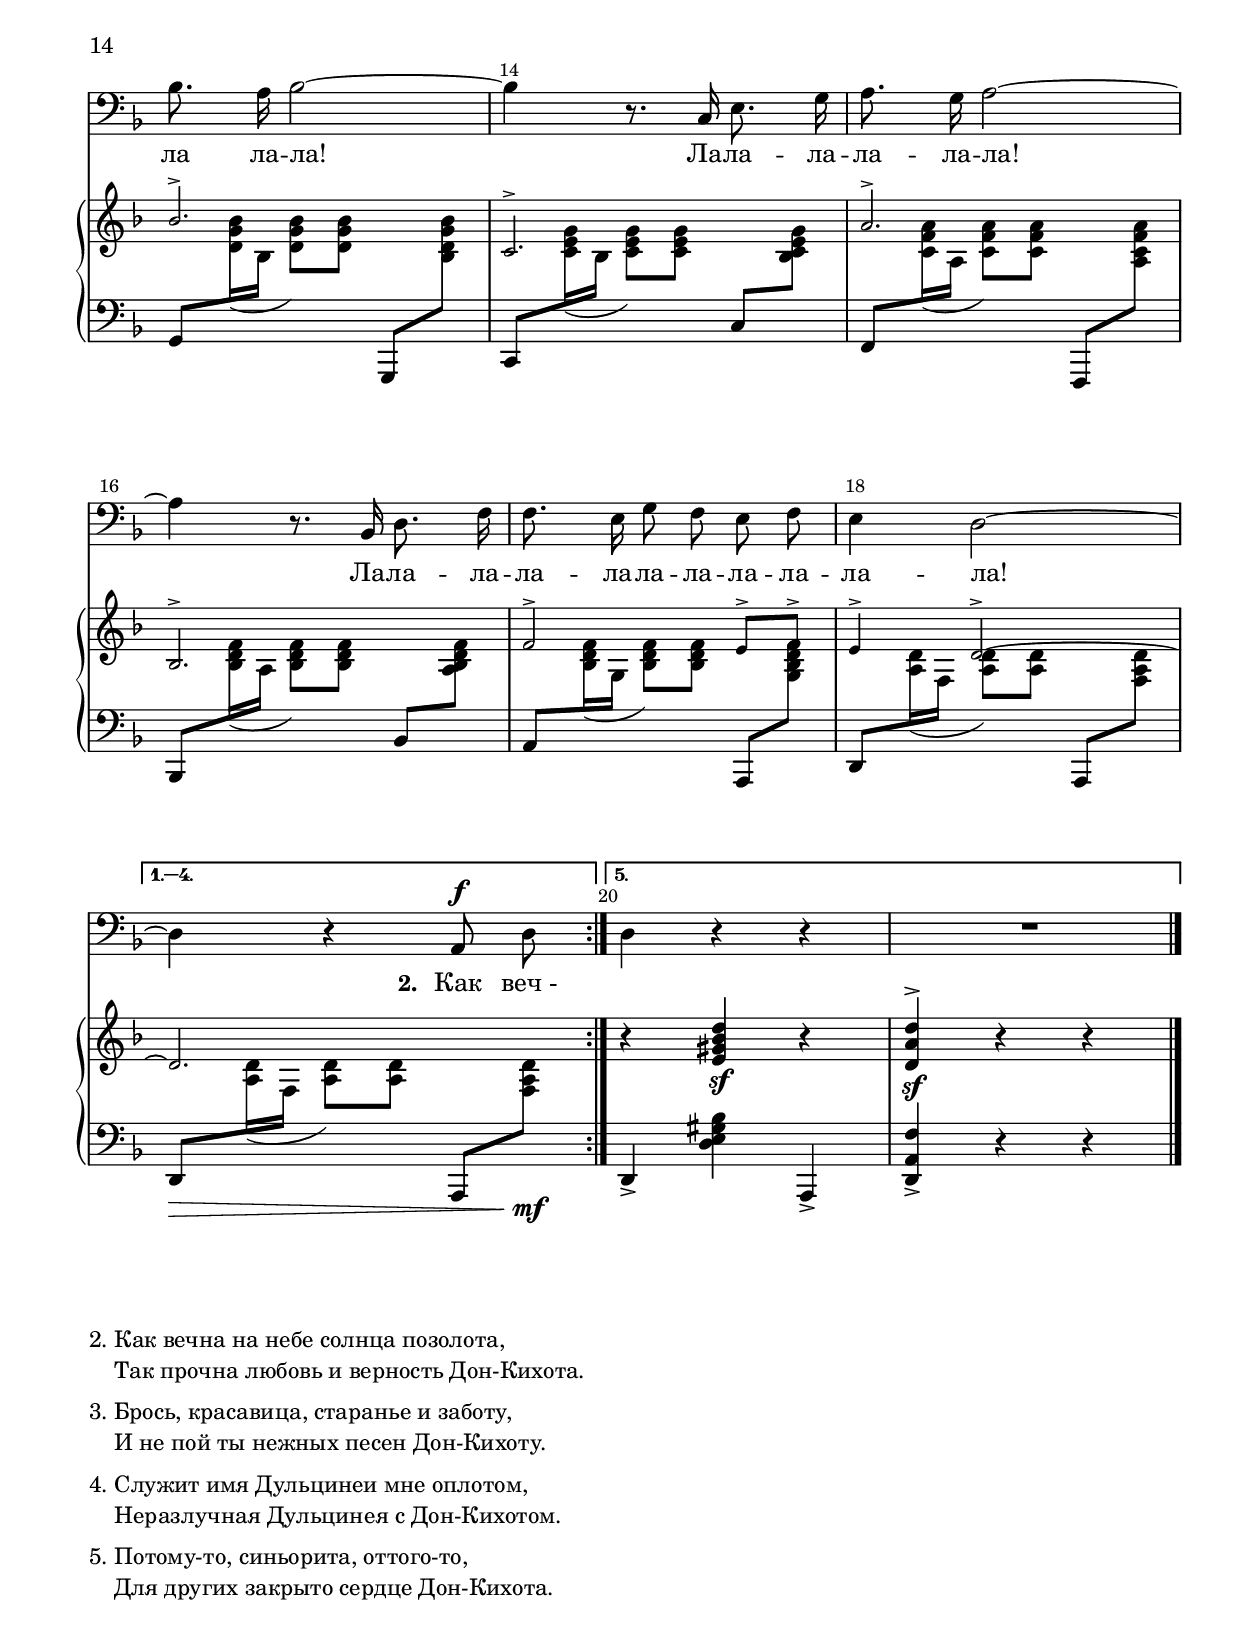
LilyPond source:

\version "2.18.2"

#(ly:set-option 'point-and-click #f)
#(ly:set-option 'midi-extension "mid")
#(set-default-paper-size "a4")
%#(set-global-staff-size 18.5)

\header {
  title = "Серенада Дон-Кихота"
  composer = "Д. Кабалевский"
%  arranger = "Тетрадь II, №3"
  poet = "Слова С. Богомазова"
  
  % Удалить строку версии LilyPond 
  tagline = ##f
}

\paper {
  top-margin = 15
  left-margin = 15
  right-margin = 10
  bottom-margin = 15
  indent = 10
  %ragged-bottom = ##t
  ragged-last-bottom = ##f
}

global = {
  \key fis \minor
  \time 3/4
  \numericTimeSignature
  \override Score.BarNumber.break-visibility = #end-of-line-invisible
  \override Score.BarNumber.X-offset = #1
  \override Score.BarNumber.self-alignment-X = #LEFT
  \set Score.barNumberVisibility = #(every-nth-bar-number-visible 2)
}

abr = { \break }
%abr = {}

scoreVoice = \relative c'' {
  \global
  \dynamicDown
  \autoBeamOn
  
}

scoreVoiceLow = \relative c' {
  \global
  \dynamicDown
%  \autoBeamOff

}

scoreVoiceL = \lyricmode {
  \set stanza = "1. " На тур -- 

    ни -- ре, на пи -- ру и на о -- 
  хо -- те хо -- дят слу -- хи об от --
  важ -- ном Дон Ки -- хо -- те!
  Ла -- ла -- ла -- ла ла -- ла!
  Ла -- ла -- ла -- ла -- ла -- ла!
    Ла -- ла -- ла -- ла -- ла -- ла -- ла -- ла -- ла -- ла -- ла! 
 \set stanza = "2. " Как веч_-
    
}

scoreVoiceLL = \lyricmode {

}

scoreVoiceLLL = \lyricmode {
 
}

scoreVoicePart = \new Staff \with {
 % instrumentName = "Voice"
} { \scoreVoice }

scoreVoicePartLow = \new Staff \with {
 % instrumentName = "Voice"
} { \clef bass \scoreVoiceLow }


scoreVoiceSopr = \relative c' {
  \global
  \dynamicUp
  \autoBeamOff

}

scoreVoiceBar = \relative c {
  \global
  \dynamicUp
  \autoBeamOff
 \tempo "Не слишком скоро. Решительно [Allegro non troppo. Risoluto]"
 R2.*3
 r4 r cis8\f fis |
 \repeat volta 5 {
 a4. a8 gis fis |
 gis4. cis,8 dis eis | \abr
 
 fis4 cis2~ |
 cis4 r cis8 cis |
 b'4. b8 a gis | \abr
 
 b4. b8 a gis |
 ais4 fis2~ |
 fis4 r8. fis16 ais8. cis16 | \abr
 
 d8. cis16 d2~ |
 d4 r8. e,16 gis8. b16 |
 cis8. b16 cis2~ | \abr
 
 
 cis4 r8. d,16 fis8. a16 |
 a8. gis16 b8 a gis a |
 gis4 fis2~ | \abr
 
 }
 \alternative {
   {
     fis4 r cis8\f fis 
   }
   {
     fis4 r4 r R2. \bar "|."
   }
 
 }

 
}

scoreVoicePartSopr = \new Staff \with {
 instrumentName = "Сопр."
  midiInstrument = "voice oohs"
  \consists "Ambitus_engraver"
} { \scoreVoiceSopr }
\addlyrics { \scoreVoiceL }
\addlyrics { \scoreVoiceLL }

scoreVoicePartBar = \new Staff \with {
  instrumentName = "Бар."
  midiInstrument = "voice oohs"
  \consists "Ambitus_engraver"
} { \clef bass \scoreVoiceBar }
\addlyrics { \scoreVoiceL }
%\addlyrics { \scoreVoiceLL }
%\addlyrics { \scoreVoiceLL }
%\addlyrics { \scoreVoiceLLL }

U = { \change Staff = right \voiceTwo }
D = { \change Staff = left \voiceOne}

scoreInstrRight = \relative c'' {
  \global
  \dynamicNeutral
  s2.*4
  \repeat volta 5 {
    \voiceOne \tiny a2.-- |
    gis-- |
    fis--~ |
    fis |
    b -- |
    b -- |
    ais --~ |
    ais |
    d -> |
    e,-> |
    cis'-> |
    d,-> |
    a'2-> gis8-> a-> |
    gis4-> fis2->~ |
  }
  \alternative { { fis2. } {\normalsize \oneVoice r4 <gis bis d fis>\sf r <fis cis' fis>^>\sf r r } }
 
  
}

scoreInstrLeft = \relative c, {
  \global
  \dynamicDown
  \clef bass
  \oneVoice
  fis8\f \U <cis'' fis a>16( a <cis fis a>8) <cis fis a> \D cis,,8[ \U <b'' cis fis gis>] |
\D fis,8 \U <cis'' fis a>16( a <cis fis a>8) <cis fis a> \D cis,,8[\dim \U <b'' cis fis gis>] |
\D fis,8 \U <cis'' fis a>16( a <cis fis a>8) <cis fis a> \D cis,,8[ \U <b'' cis fis gis>] |
\D fis,8 \U <cis'' fis >16(\>  a <cis fis>8) <cis fis> \D cis,,8[ \U <a'' cis fis>]\mf |
\repeat volta 5 {
  \D fis,8 \U <cis'' fis a>16( a <cis fis a>8) <cis fis a> \D cis,,8[ \U <a'' cis fis a>] |
\D gis,8 \U <cis' fis gis>16( b <cis fis gis>8) <cis fis gis> \D cis,,8[ \U <b'' cis fis gis>] |

\D fis,8 \U <cis'' fis a>16( a <cis fis a>8) <cis fis a> \D cis,,8[ \U <a'' cis fis a>] |
\D fis,8 \U <cis'' fis a>16( a <cis fis a>8) <cis fis a> \D cis,,8[ \U <a'' cis fis a>] |
\D gis,8 \U <d'' fis b>16( b <d fis b>8) <d fis b> \D cis,,8[ \U <b'' d fis b>] |

\D gis,8 \U <eis'' gis b>16( cis <eis gis b>8) <eis gis b> \D cis,,8[ \U <cis'' eis gis b>] |
\D fis,,8 \U <e'' fis ais>16( cis <e fis ais>8) <e fis ais> \D cis,8[ \U <cis' e fis ais>] |
\D fis,8 \U <e' fis ais>16( cis <e fis ais>8) <e fis ais> \D fis,,8[ \U <cis'' e fis ais>] |

\D b,8 \U <fis'' b d>16( d <fis b d>8) <fis b d> \D b,,,8[ \U <d'' fis b d>] |
\D e,,8 \U <e'' gis b>16( d <e gis b>8) <e gis b> \D e,8[ \U <d' e gis b>] |
\D a,8 \U <e'' a cis>16( cis <e a cis>8) <e a cis> \D a,,,8[ \U <cis'' e a cis>] |

\D d,,8 \U <d'' fis a>16( cis <d fis a>8) <d fis a> \D d,8[ \U <cis' d fis a>] |
\D cis,8 \U <d' fis a>16( b <d fis a>8) <d fis a> \D cis,,8[ \U <b'' d fis a>] |
\D fis,8 \U <cis'' fis>16( a <cis fis>8) <cis fis> \D cis,,8[ \U <a'' cis fis>] |
}
\alternative {
  {
  \D fis,8\> \U <cis'' fis>16( a <cis fis>8) <cis fis> \D cis,,8[ \U <a'' cis fis>]\mf |
}
  {
    \D \oneVoice fis,4-> <fis' gis bis d> cis,-> |
    <fis cis' a'>-> r r
  }
}
}

scoreInstrPart =   \new PianoStaff 
%\with { instrumentName = "НАР" }
<<
    \new Staff = "right" \with {
%      midiInstrument = "piano"
    } \scoreInstrRight
    \new Staff = "left" \with {
%      midiInstrument = "piano"
    } \scoreInstrLeft
  >>



\bookpart {
  \header {
  piece = "Gis-moll"
  }
  \score {
    \transpose fis gis
    <<
      \scoreVoicePartBar
      \scoreInstrPart
    >>
    \layout { 
      \context {
        \Score
      }
      \context {
        \Staff        \accidentalStyle modern-voice-cautionary
        % удаляем обозначение темпа из общего плана
        \RemoveAllEmptyStaves
      }
    %Metronome_mark_engraver
    }
  }
  
         \markup {
       \column { 2. }
       \column { \line { Как вечна на небе солнца позолота, }
       \line { Так прочна любовь и верность Дон-Кихота. }
       } }
       
       \markup {
         \vspace #1
       \column { 3. }
       \column { \line { Брось, красавица, старанье и заботу, }
       \line { И не пой ты нежных песен Дон-Кихоту. }
       } }
       
       \markup {
         \vspace #1
       \column { 4. }
       \column { \line { Служит имя Дульцинеи мне оплотом, }
       \line { Неразлучная Дульцинея с Дон-Кихотом. }
       } }
       
       \markup {
         \vspace #1
       \column { 5. }
       \column { \line { Потому-то, синьорита, оттого-то, }
       \line { Для других закрыто сердце Дон-Кихота. }
       } }
}

\bookpart {
  \header {
  piece = "G-moll"
  }
  \score {
    \transpose fis g
    <<
      \scoreVoicePartBar
      \scoreInstrPart
    >>
    \layout { 
      \context {
        \Score
      }
      \context {
        \Staff        \accidentalStyle modern-voice-cautionary
        % удаляем обозначение темпа из общего плана
        \RemoveAllEmptyStaves
      }
    %Metronome_mark_engraver
    }
  }
  
         \markup {
       \column { 2. }
       \column { \line { Как вечна на небе солнца позолота, }
       \line { Так прочна любовь и верность Дон-Кихота. }
       } }
       
       \markup {
         \vspace #1
       \column { 3. }
       \column { \line { Брось, красавица, старанье и заботу, }
       \line { И не пой ты нежных песен Дон-Кихоту. }
       } }
       
       \markup {
         \vspace #1
       \column { 4. }
       \column { \line { Служит имя Дульцинеи мне оплотом, }
       \line { Неразлучная Дульцинея с Дон-Кихотом. }
       } }
       
       \markup {
         \vspace #1
       \column { 5. }
       \column { \line { Потому-то, синьорита, оттого-то, }
       \line { Для других закрыто сердце Дон-Кихота. }
       } }
}

\bookpart {
  \header {
  piece = "Fis-moll"
  }
  \score {
%    \transpose fis gis
    <<
      \scoreVoicePartBar
      \scoreInstrPart
    >>
    \layout { 
      \context {
        \Score
      }
      \context {
        \Staff        \accidentalStyle modern-voice-cautionary
        % удаляем обозначение темпа из общего плана
        \RemoveAllEmptyStaves
      }
    %Metronome_mark_engraver
    }
  }
  
         \markup {
       \column { 2. }
       \column { \line { Как вечна на небе солнца позолота, }
       \line { Так прочна любовь и верность Дон-Кихота. }
       } }
       
       \markup {
         \vspace #1
       \column { 3. }
       \column { \line { Брось, красавица, старанье и заботу, }
       \line { И не пой ты нежных песен Дон-Кихоту. }
       } }
       
       \markup {
         \vspace #1
       \column { 4. }
       \column { \line { Служит имя Дульцинеи мне оплотом, }
       \line { Неразлучная Дульцинея с Дон-Кихотом. }
       } }
       
       \markup {
         \vspace #1
       \column { 5. }
       \column { \line { Потому-то, синьорита, оттого-то, }
       \line { Для других закрыто сердце Дон-Кихота. }
       } }
}

\bookpart {
  \header {
  piece = "F-moll"
  }
  \score {
    \transpose fis f
    <<
      \scoreVoicePartBar
      \scoreInstrPart
    >>
    \layout { 
      \context {
        \Score
      }
      \context {
        \Staff        \accidentalStyle modern-voice-cautionary
        % удаляем обозначение темпа из общего плана
        \RemoveAllEmptyStaves
      }
    %Metronome_mark_engraver
    }
  }
  
         \markup {
       \column { 2. }
       \column { \line { Как вечна на небе солнца позолота, }
       \line { Так прочна любовь и верность Дон-Кихота. }
       } }
       
       \markup {
         \vspace #1
       \column { 3. }
       \column { \line { Брось, красавица, старанье и заботу, }
       \line { И не пой ты нежных песен Дон-Кихоту. }
       } }
       
       \markup {
         \vspace #1
       \column { 4. }
       \column { \line { Служит имя Дульцинеи мне оплотом, }
       \line { Неразлучная Дульцинея с Дон-Кихотом. }
       } }
       
       \markup {
         \vspace #1
       \column { 5. }
       \column { \line { Потому-то, синьорита, оттого-то, }
       \line { Для других закрыто сердце Дон-Кихота. }
       } }
}

\bookpart {
  \header {
  piece = "E-moll"
  }
  \score {
    \transpose fis e
    <<
      \scoreVoicePartBar
      \scoreInstrPart
    >>
    \layout { 
      \context {
        \Score
      }
      \context {
        \Staff        \accidentalStyle modern-voice-cautionary
        % удаляем обозначение темпа из общего плана
        \RemoveAllEmptyStaves
      }
    %Metronome_mark_engraver
    }
  }
  
         \markup {
       \column { 2. }
       \column { \line { Как вечна на небе солнца позолота, }
       \line { Так прочна любовь и верность Дон-Кихота. }
       } }
       
       \markup {
         \vspace #1
       \column { 3. }
       \column { \line { Брось, красавица, старанье и заботу, }
       \line { И не пой ты нежных песен Дон-Кихоту. }
       } }
       
       \markup {
         \vspace #1
       \column { 4. }
       \column { \line { Служит имя Дульцинеи мне оплотом, }
       \line { Неразлучная Дульцинея с Дон-Кихотом. }
       } }
       
       \markup {
         \vspace #1
       \column { 5. }
       \column { \line { Потому-то, синьорита, оттого-то, }
       \line { Для других закрыто сердце Дон-Кихота. }
       } }
}

\bookpart {
  \header {
  piece = "Es-moll"
  }
  \score {
    \transpose fis es
    <<
      \scoreVoicePartBar
      \scoreInstrPart
    >>
    \layout { 
      \context {
        \Score
      }
      \context {
        \Staff        \accidentalStyle modern-voice-cautionary
        % удаляем обозначение темпа из общего плана
        \RemoveAllEmptyStaves
      }
    %Metronome_mark_engraver
    }
  }
  
         \markup {
       \column { 2. }
       \column { \line { Как вечна на небе солнца позолота, }
       \line { Так прочна любовь и верность Дон-Кихота. }
       } }
       
       \markup {
         \vspace #1
       \column { 3. }
       \column { \line { Брось, красавица, старанье и заботу, }
       \line { И не пой ты нежных песен Дон-Кихоту. }
       } }
       
       \markup {
         \vspace #1
       \column { 4. }
       \column { \line { Служит имя Дульцинеи мне оплотом, }
       \line { Неразлучная Дульцинея с Дон-Кихотом. }
       } }
       
       \markup {
         \vspace #1
       \column { 5. }
       \column { \line { Потому-то, синьорита, оттого-то, }
       \line { Для других закрыто сердце Дон-Кихота. }
       } }
}

\bookpart {
  \header {
  piece = "D-moll"
  }
  \score {
    \transpose fis d
    <<
      \scoreVoicePartBar
      \scoreInstrPart
    >>
    \layout { 
      \context {
        \Score
      }
      \context {
        \Staff        \accidentalStyle modern-voice-cautionary
        % удаляем обозначение темпа из общего плана
        \RemoveAllEmptyStaves
      }
    %Metronome_mark_engraver
    }
  }
  
         \markup {
       \column { 2. }
       \column { \line { Как вечна на небе солнца позолота, }
       \line { Так прочна любовь и верность Дон-Кихота. }
       } }
       
       \markup {
         \vspace #1
       \column { 3. }
       \column { \line { Брось, красавица, старанье и заботу, }
       \line { И не пой ты нежных песен Дон-Кихоту. }
       } }
       
       \markup {
         \vspace #1
       \column { 4. }
       \column { \line { Служит имя Дульцинеи мне оплотом, }
       \line { Неразлучная Дульцинея с Дон-Кихотом. }
       } }
       
       \markup {
         \vspace #1
       \column { 5. }
       \column { \line { Потому-то, синьорита, оттого-то, }
       \line { Для других закрыто сердце Дон-Кихота. }
       } }
}

\bookpart {
  \header {
%  piece = "Aes-dur"
  }
  \score {
%    \transpose g as
 \unfoldRepeats
     <<
        \scoreVoicePartBar
      \scoreInstrPart
    >>
    \midi {
      \tempo 4=90
    }
  }
}
